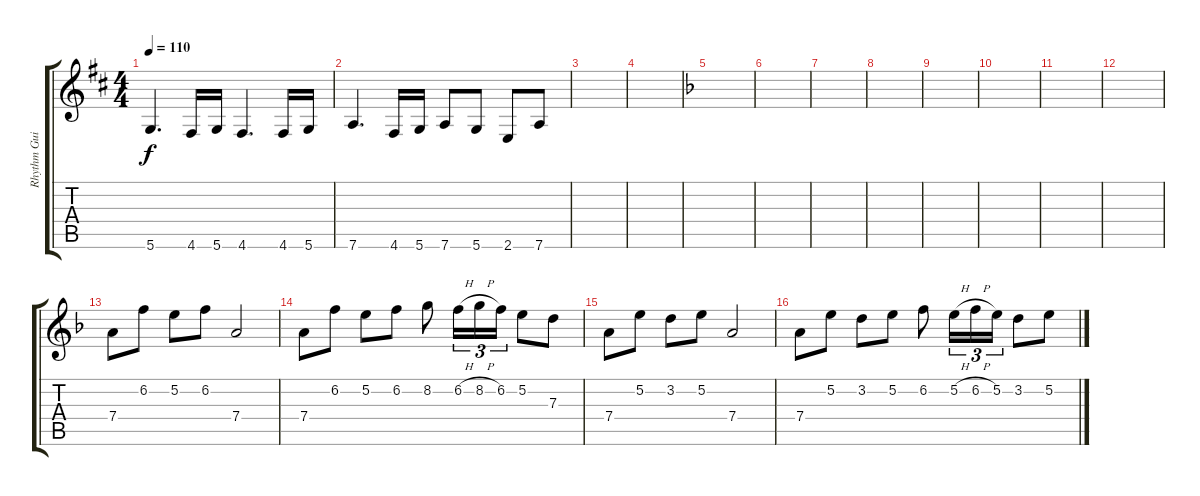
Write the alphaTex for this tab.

\track ("Rhythm Guitar" "Rhythm Gui") {instrument distortionguitar}
\staff {score tabs}
\tuning (E4 B3 G3 D3 A2 D2) {hide}
\ts (4 4)
\tempo 110
\clef g2
\ks bminor
5.6.4{d dy f} 4.6.16 5.6.16 4.6.4{d} 4.6.16 5.6.16 |
7.6.4{d} 4.6.16 5.6.16 7.6.8 5.6.8 2.6.8 7.6.8 |
|
|
\ks dminor
|
|
|
|
|
|
|
|
7.4.8 6.2.8 5.2.8 6.2.8 7.4.2 |
7.4.8 6.2.8 5.2.8 6.2.8 8.2.8 6.2{h}.16{tu (3 2)} 8.2{h}.16{tu (3 2)} 6.2.16{tu (3 2)} 5.2.8 7.3.8 |
7.4.8 5.2.8 3.2.8 5.2.8 7.4.2 |
7.4.8 5.2.8 3.2.8 5.2.8 6.2.8 5.2{h}.16{tu (3 2)} 6.2{h}.16{tu (3 2)} 5.2.16{tu (3 2)} 3.2.8 5.2.8
